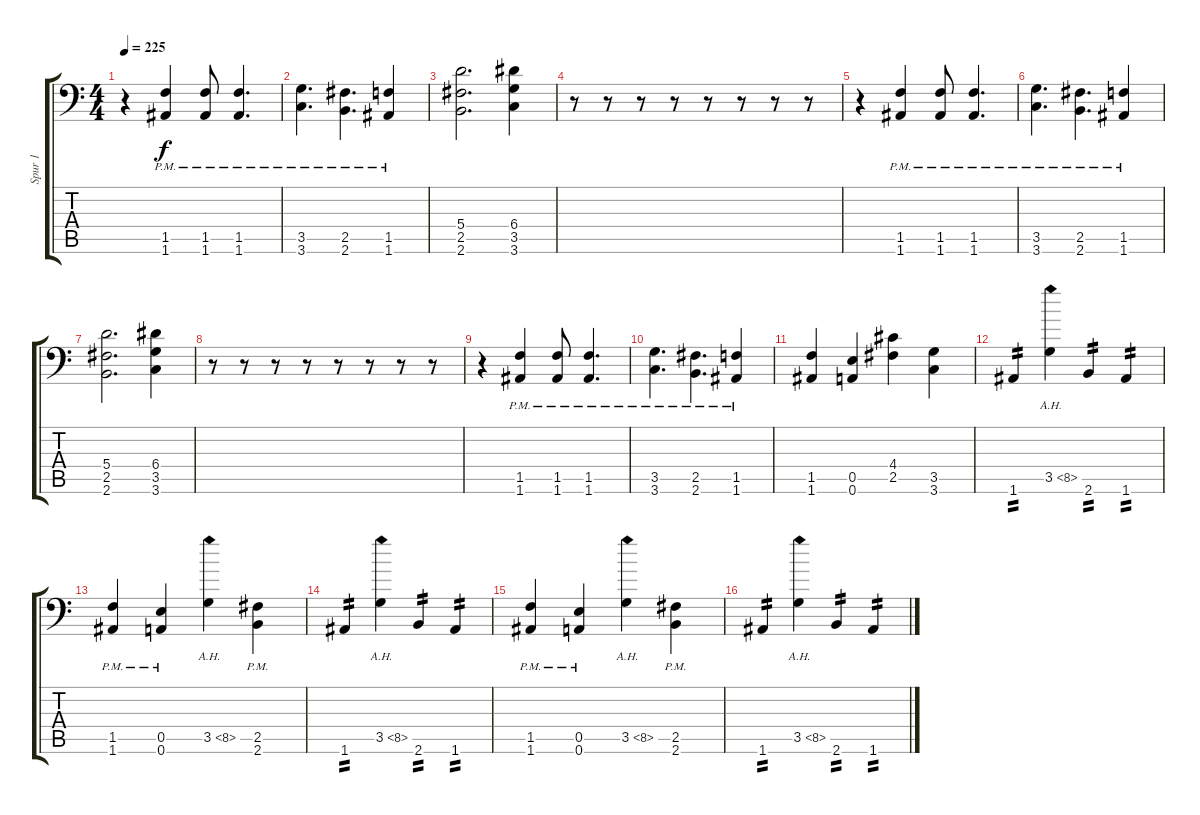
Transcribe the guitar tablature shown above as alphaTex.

\track ("Spur 1" "Spur 1") {instrument distortionguitar}
\staff {score tabs}
\tuning (B3 Gb3 D3 A2 E2 A1) {hide}
\ts (4 4)
\tempo 225
\clef f4
\ks c
r.4{dy f} (1.5{pm} 1.6{pm}).4 (1.5{pm} 1.6{pm}).8 (1.5{pm} 1.6{pm}).4{d} |
(3.5{pm} 3.6{pm}).4{d} (2.5{pm} 2.6{pm}).4{d} (1.5{pm} 1.6{pm}).4 |
(5.4 2.5 2.6).2{d} (6.4 3.5 3.6).4 |
r.8 r.8 r.8 r.8 r.8 r.8 r.8 r.8 |
r.4 (1.5{pm} 1.6{pm}).4 (1.5{pm} 1.6{pm}).8 (1.5{pm} 1.6{pm}).4{d} |
(3.5{pm} 3.6{pm}).4{d} (2.5{pm} 2.6{pm}).4{d} (1.5{pm} 1.6{pm}).4 |
(5.4 2.5 2.6).2{d} (6.4 3.5 3.6).4 |
r.8 r.8 r.8 r.8 r.8 r.8 r.8 r.8 |
r.4 (1.5{pm} 1.6{pm}).4 (1.5{pm} 1.6{pm}).8 (1.5{pm} 1.6{pm}).4{d} |
(3.5{pm} 3.6{pm}).4{d} (2.5{pm} 2.6{pm}).4{d} (1.5{pm} 1.6{pm}).4 |
(1.5 1.6).4 (0.5 0.6).4 (4.4 2.5).4 (3.5 3.6).4 |
1.6.4{tp 2} 3.5{ah 5}.4 2.6.4{tp 2} 1.6.4{tp 2} |
(1.5{pm} 1.6{pm}).4 (0.5{pm} 0.6{pm}).4 3.5{ah 5}.4 (2.5{pm} 2.6{pm}).4 |
1.6.4{tp 2} 3.5{ah 5}.4 2.6.4{tp 2} 1.6.4{tp 2} |
(1.5{pm} 1.6{pm}).4 (0.5{pm} 0.6{pm}).4 3.5{ah 5}.4 (2.5{pm} 2.6{pm}).4 |
1.6.4{tp 2} 3.5{ah 5}.4 2.6.4{tp 2} 1.6.4{tp 2}
